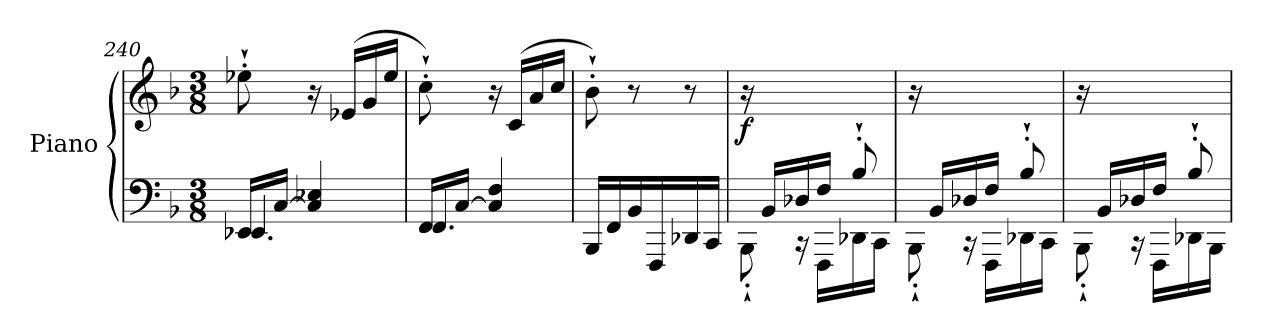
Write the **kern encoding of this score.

**kern	**kern	**dynam
*part1	*part1	*part1
*staff2	*staff1	*staff1/2
*I"Piano	*	*
*I'Pno	*	*
*clefF4	*clefG2	*
*k[b-]	*k[b-]	*
*M3/8	*M3/8	*
=240	=240	=240
*^	*	*
16EE-X/LL	4.EE-/	8ee-X'`\	.
[16C/JJ	.	.	.
4C/] 4E-X/	.	16r	.
.	.	(>16e-X/LL	.
.	.	16g/	.
.	.	16ee-/JJ	.
=241	=241	=241	=241
16FF/LL	4.FF/	8cc'`\)	.
[16C/JJ	.	.	.
4C/] 4F/	.	16r	.
.	.	(>16c/LL	.
.	.	16a/	.
.	.	16cc/JJ	.
*v	*v	*	*
=242	=242	=242
16BBB-/LL	8b-'`\)	.
16FF/	.	.
16BB-/	8r	.
16FFF/	.	.
16DD-X/	8r	.
16CC/JJ	.	.
=243	=243	=243
*^	*	*
!	!	!	!LO:DY:b
16ryy	8BBB-'`\	16r	f
16BB-/LL	.	4ryy	.
16D-X/	16r	.	.
16F/JJ	16FFF\LL	.	.
8B-'`/	16DD-X\	.	.
.	16CC\JJ	16ryy	.
=244	=244	=244	=244
16ryy	8BBB-'`\	16r	.
16BB-/LL	.	4ryy	.
16D-X/	16r	.	.
16F/JJ	16FFF\LL	.	.
8B-'`/	16DD-X\	.	.
.	16CC\JJ	16ryy	.
=245	=245	=245	=245
16ryy	8BBB-'`\	16r	.
16BB-/LL	.	4ryy	.
16D-X/	16r	.	.
16F/JJ	16FFF\LL	.	.
8B-'`/	16DD-X\	.	.
.	16BBB-\JJ	16ryy	.
*v	*v	*	*
=	=	=
*-	*-	*-
